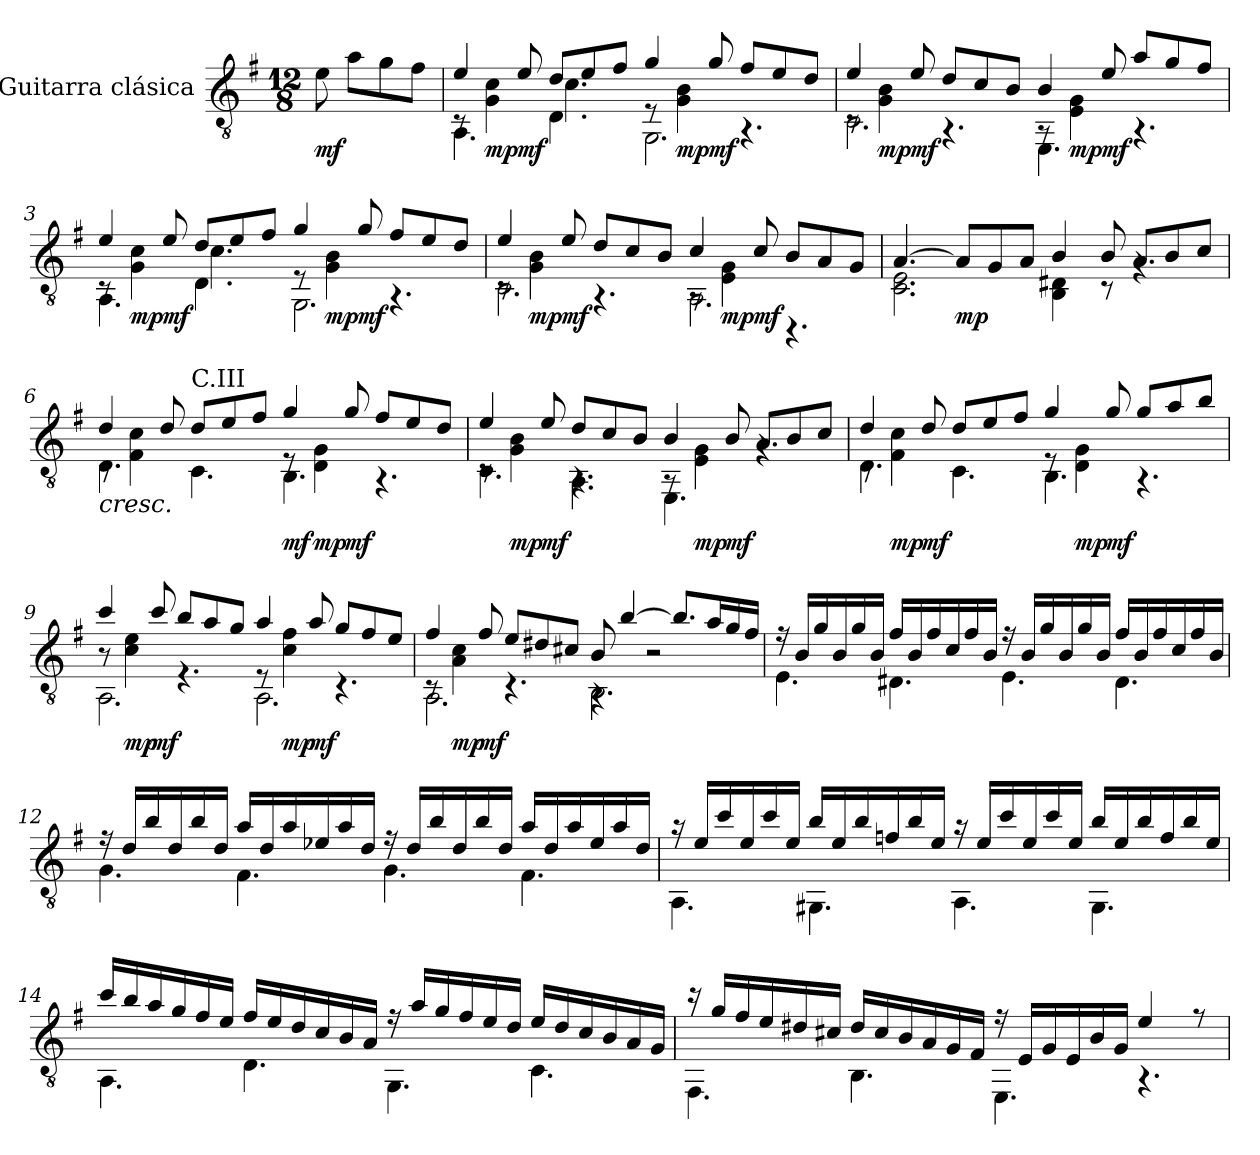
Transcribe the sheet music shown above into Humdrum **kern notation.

**kern	**dynam
*part1	*part1
*staff1	*staff1
*I"Guitarra clásica	*
*I'Guit.	*
*clefGv2	*
*k[f#]	*
*M12/8	*
*MM90	*
=	=
!	!LO:DY:b
8e\	mf
8a\L	.
8g\	.
8f#\J	.
=1	=1
*^	*
*	*^	*
4e/	4.AA\	8rC	.
!	!	!	!LO:DY:b
.	.	4G\ 4c\	mp
!	!	!	!LO:DY:b
8e/	.	.	mf
8d/L	4.D\	4.c\	.
8e/	.	.	.
8f#/J	.	.	.
4g/	2.GG\	8rE	.
!	!	!	!LO:DY:b
.	.	4G\ 4B\	mp
!	!	!	!LO:DY:b
8g/	.	.	mf
8f#/L	.	4.rAA	.
8e/	.	.	.
8d/J	.	.	.
=2	=2	=2	=2
4e/	2.C\	8rC	.
!	!	!	!LO:DY:b
.	.	4G\ 4B\	mp
!	!	!	!LO:DY:b
8e/	.	.	mf
8d/L	.	4.rAA	.
8c/	.	.	.
8B/J	.	.	.
4B/	4.EE\	8rAA	.
!	!	!	!LO:DY:b
.	.	4E\ 4G\	mp
!	!	!	!LO:DY:b
8e/	.	.	mf
8a/L	4.ryy	4.rAA	.
8g/	.	.	.
8f#/J	.	.	.
!!LO:LB:g=z	!!	!!
=3	=3	=3	=3
4e/	4.AA\	8rC	.
!	!	!	!LO:DY:b
.	.	4G\ 4c\	mp
!	!	!	!LO:DY:b
8e/	.	.	mf
8d/L	4.D\	4.c\	.
8e/	.	.	.
8f#/J	.	.	.
4g/	2.GG\	8rE	.
!	!	!	!LO:DY:b
.	.	4G\ 4B\	mp
!	!	!	!LO:DY:b
8g/	.	.	mf
8f#/L	.	4.rAA	.
8e/	.	.	.
8d/J	.	.	.
=4	=4	=4	=4
4e/	2.C\	8rC	.
!	!	!	!LO:DY:b
.	.	4G\ 4B\	mp
!	!	!	!LO:DY:b
8e/	.	.	mf
8d/L	.	4.rAA	.
8c/	.	.	.
8B/J	.	.	.
4c/	2.AA\	8rAA	.
!	!	!	!LO:DY:b
.	.	4E\ 4G\	mp
!	!	!	!LO:DY:b
8c/	.	.	mf
8B/L	.	4.rBBB	.
8A/	.	.	.
8G/J	.	.	.
*	*v	*v	*
!!LO:LB:g=z
=5	=5	=5
[4.A/	2.C\ 2.E\	.
!	!	!LO:DY:b
8A/L]	.	mp
8G/	.	.
8A/J	.	.
4B/	4BB\ 4D#X\	.
8B/	8r	.
8A/L	4.rG	.
8B/	.	.
8c/J	.	.
*v	*v	*
=6	=6
!	!LO:HP:b
*^	*
*	*^	*
4d/	4.D\	8rC	<
.	.	4F#\ 4c\	.
8d/	.	.	.
!LO:TX:a:t=C.III	!	!	!
8d/L	4.C\	4.rCyy	.
8e/	.	.	.
8f#/J	.	.	.
!	!	!	!LO:DY:b
4g/	4.BB\	8rE	mf
!	!	!	!LO:DY:b
.	.	4D\ 4G\	mp
!	!	!	!LO:DY:b
8g/	.	.	mf
8f#/L	4.r	4.ryy	.
8e/	.	.	.
8d/J	.	.	.
*v	*v	*v	*
.	[
=7	=7
*^	*
*	*^	*
4e/	4.C\	8rC	.
!	!	!	!LO:DY:b
.	.	4G\ 4B\	mp
!	!	!	!LO:DY:b
8e/	.	.	mf
8d/L	4.AA\	4.rAA	.
8c/	.	.	.
8B/J	.	.	.
4B/	4.EE\	8rAA	.
!	!	!	!LO:DY:b
.	.	4E\ 4G\	mp
!	!	!	!LO:DY:b
8B/	.	.	mf
8A/L	4.rG	4.ryy	.
8B/	.	.	.
8c/J	.	.	.
!!LO:LB:g=z	!!	!!
=8	=8	=8	=8
4d/	4.D\	8rC	.
!	!	!	!LO:DY:b
.	.	4F#\ 4c\	mp
!	!	!	!LO:DY:b
8d/	.	.	mf
8d/L	4.C\	4.rCyy	.
8e/	.	.	.
8f#/J	.	.	.
4g/	4.BB\	8rE	.
!	!	!	!LO:DY:b
.	.	4D\ 4G\	mp
!	!	!	!LO:DY:b
8g/	.	.	mf
8g/L	4.r	4.ryy	.
8a/	.	.	.
8b/J	.	.	.
=9	=9	=9	=9
4cc/	2.AA\	8r	.
!	!	!	!LO:DY:b
.	.	4c\ 4e\	mp
!	!	!	!LO:DY:b
8cc/	.	.	mf
8b/L	.	4.rE	.
8a/	.	.	.
8g/J	.	.	.
4a/	2.AA\	8rE	.
!	!	!	!LO:DY:b
.	.	4c\ 4f#\	mp
!	!	!	!LO:DY:b
8a/	.	.	mf
8g/L	.	4.rC	.
8f#/	.	.	.
8e/J	.	.	.
!!LO:LB:g=z	!!	!!
=10	=10	=10	=10
4f#/	2.AA\	8rC	.
!	!	!	!LO:DY:b
.	.	4A\ 4c\	mp
!	!	!	!LO:DY:b
8f#/	.	.	mf
8e/L	.	4.rC	.
8d#X/	.	.	.
8c#X/J	.	.	.
8B/	2.BB\	4rAA	.
[4b/	.	.	.
.	.	2r	.
8.b/L]	.	.	.
16a/L	.	.	.
16g/	.	.	.
16f#/JJ	.	.	.
*	*v	*v	*
!!LO:LB:g=z
=11	=11	=11
16r	4.E\	.
16B/LL	.	.
16g/	.	.
16B/	.	.
16g/	.	.
16B/JJ	.	.
16f#/LL	4.D#X\	.
16B/	.	.
16f#/	.	.
16c/	.	.
16f#/	.	.
16B/JJ	.	.
16r	4.E\	.
16B/LL	.	.
16g/	.	.
16B/	.	.
16g/	.	.
16B/JJ	.	.
16f#/LL	4.D#\	.
16B/	.	.
16f#/	.	.
16c/	.	.
16f#/	.	.
16B/JJ	.	.
!!LO:LB:g=z	!!
=12	=12	=12
16r	4.G\	.
16d/LL	.	.
16b/	.	.
16d/	.	.
16b/	.	.
16d/JJ	.	.
16a/LL	4.F#\	.
16d/	.	.
16a/	.	.
16e-X/	.	.
16a/	.	.
16d/JJ	.	.
16r	4.G\	.
16d/LL	.	.
16b/	.	.
16d/	.	.
16b/	.	.
16d/JJ	.	.
16a/LL	4.F#\	.
16d/	.	.
16a/	.	.
16e-/	.	.
16a/	.	.
16d/JJ	.	.
!!LO:LB:g=z	!!
=13	=13	=13
16r	4.AA\	.
16e/LL	.	.
16cc/	.	.
16e/	.	.
16cc/	.	.
16e/JJ	.	.
16b/LL	4.GG#X\	.
16e/	.	.
16b/	.	.
16fn/	.	.
16b/	.	.
16e/JJ	.	.
16r	4.AA\	.
16e/LL	.	.
16cc/	.	.
16e/	.	.
16cc/	.	.
16e/JJ	.	.
16b/LL	4.GG#\	.
16e/	.	.
16b/	.	.
16f/	.	.
16b/	.	.
16e/JJ	.	.
!!LO:LB:g=z	!!
=14	=14	=14
16cc/LL	4.AA\	.
16b/	.	.
16a/	.	.
16g/	.	.
16f#/	.	.
16e/JJ	.	.
16f#/LL	4.D\	.
16e/	.	.
16d/	.	.
16c/	.	.
16B/	.	.
16A/JJ	.	.
16r	4.GG\	.
16a/LL	.	.
16g/	.	.
16f#/	.	.
16e/	.	.
16d/JJ	.	.
16e/LL	4.C\	.
16d/	.	.
16c/	.	.
16B/	.	.
16A/	.	.
16G/JJ	.	.
!!LO:PB:g=z	!!
=15	=15	=15
16r	4.FF#\	.
16g/LL	.	.
16f#/	.	.
16e/	.	.
16d#X/	.	.
16c#X/JJ	.	.
16d#/LL	4.BB\	.
16c#/	.	.
16B/	.	.
16A/	.	.
16G/	.	.
16F#/JJ	.	.
16r	4.EE\	.
16E/LL	.	.
16G/	.	.
16E/	.	.
16B/	.	.
16G/JJ	.	.
4e/	4.r	.
8r	.	.
*v	*v	*
=	=
*-	*-
